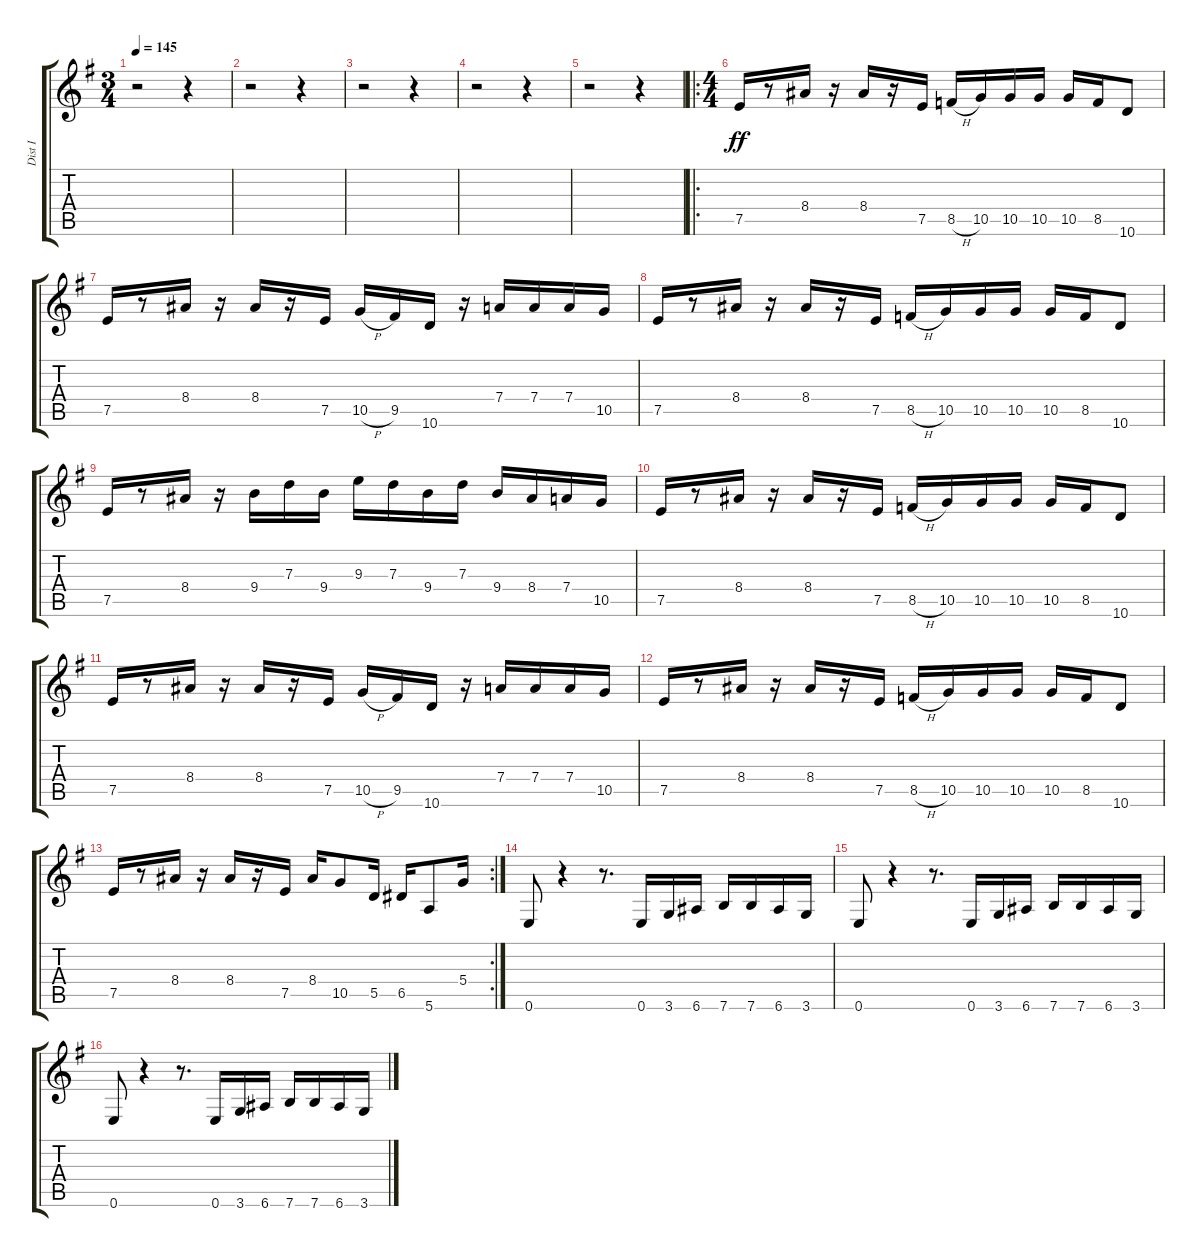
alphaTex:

\track ("Dist I" "Dist I") {instrument distortionguitar}
\staff {score tabs}
\tuning (E4 B3 G3 D3 A2 E2) {hide}
\ts (3 4)
\tempo 145
\clef g2
\ks g
r.2{dy ff} r.4 |
r.2 r.4 |
r.2 r.4 |
r.2 r.4 |
r.2 r.4 |
\ro
\ts (4 4)
7.5.16 r.8 8.4.16 r.16 8.4.16 r.16 7.5.16 8.5{h}.16 10.5.16 10.5.16 10.5.16 10.5.16 8.5.16 10.6.8 |
7.5.16 r.8 8.4.16 r.16 8.4.16 r.16 7.5.16 10.5{h}.16 9.5.16 10.6.16 r.16 7.4.16 7.4.16 7.4.16 10.5.16 |
7.5.16 r.8 8.4.16 r.16 8.4.16 r.16 7.5.16 8.5{h}.16 10.5.16 10.5.16 10.5.16 10.5.16 8.5.16 10.6.8 |
7.5.16 r.8 8.4.16 r.16 9.4.16 7.3.16 9.4.16 9.3.16 7.3.16 9.4.16 7.3.16 9.4.16 8.4.16 7.4.16 10.5.16 |
7.5.16 r.8 8.4.16 r.16 8.4.16 r.16 7.5.16 8.5{h}.16 10.5.16 10.5.16 10.5.16 10.5.16 8.5.16 10.6.8 |
7.5.16 r.8 8.4.16 r.16 8.4.16 r.16 7.5.16 10.5{h}.16 9.5.16 10.6.16 r.16 7.4.16 7.4.16 7.4.16 10.5.16 |
7.5.16 r.8 8.4.16 r.16 8.4.16 r.16 7.5.16 8.5{h}.16 10.5.16 10.5.16 10.5.16 10.5.16 8.5.16 10.6.8 |
\rc 2
7.5.16 r.8 8.4.16 r.16 8.4.16 r.16 7.5.16 8.4.16 10.5.8 5.5.16 6.5.16 5.6.8 5.4.16 |
0.6.8 r.4 r.8{d} 0.6.16 3.6.16 6.6.16 7.6.16 7.6.16 6.6.16 3.6.16 |
0.6.8 r.4 r.8{d} 0.6.16 3.6.16 6.6.16 7.6.16 7.6.16 6.6.16 3.6.16 |
0.6.8 r.4 r.8{d} 0.6.16 3.6.16 6.6.16 7.6.16 7.6.16 6.6.16 3.6.16
